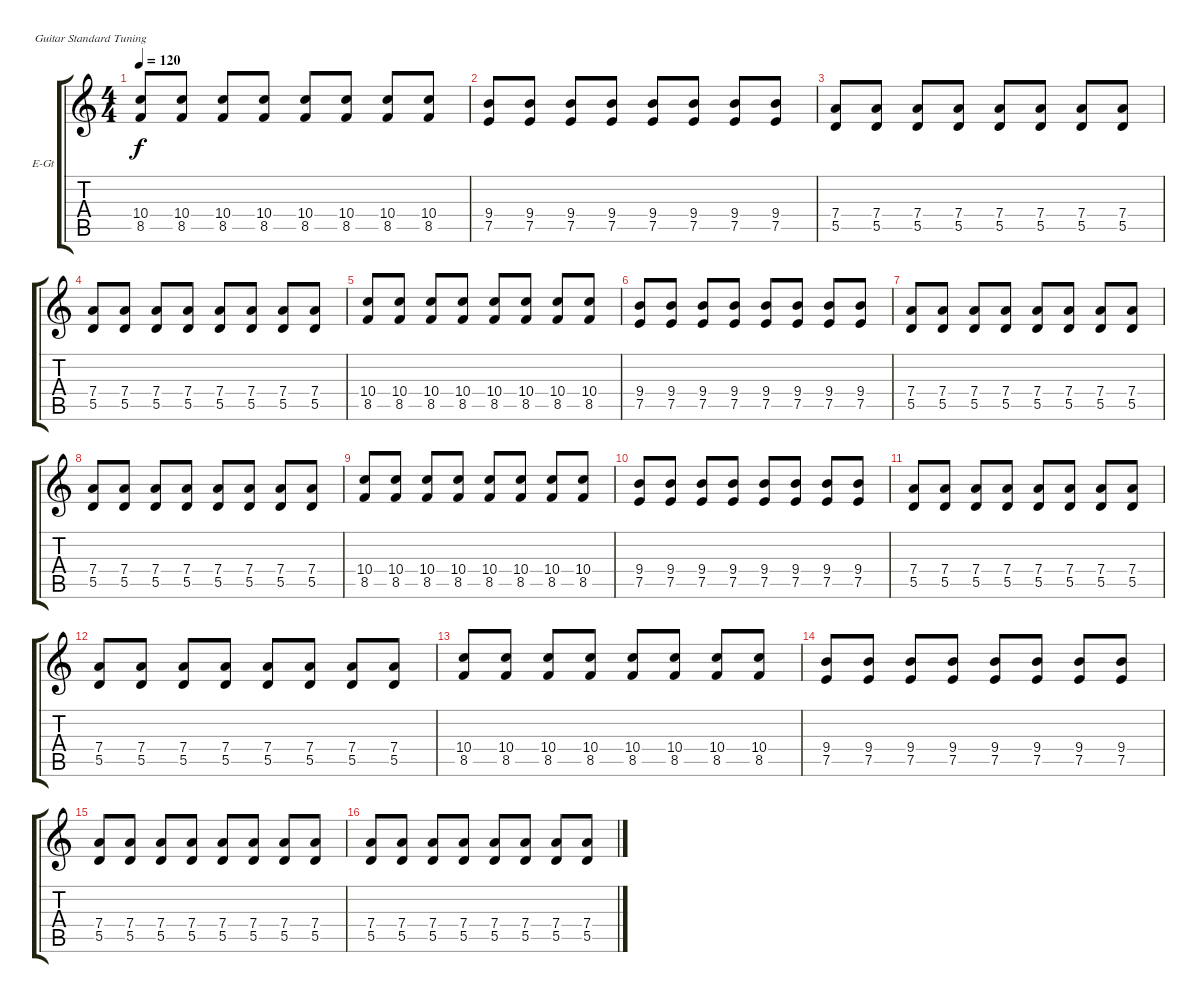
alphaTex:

\defaultSystemsLayout 4
\bracketExtendMode groupsimilarinstruments
\firstSystemTrackNameOrientation horizontal
\otherSystemsTrackNameOrientation horizontal
\track ("Electric Guitar" "E-Gt") {instrument distortionguitar}
\staff {score tabs}
\tuning (E4 B3 G3 D3 A2 E2)
\ts (4 4)
\tempo 120
\clef g2
\ks c
(8.5 10.4).8{dy f} (8.5 10.4).8 (8.5 10.4).8 (8.5 10.4).8 (8.5 10.4).8 (8.5 10.4).8 (8.5 10.4).8 (8.5 10.4).8 |
(7.5 9.4).8 (7.5 9.4).8 (7.5 9.4).8 (7.5 9.4).8 (7.5 9.4).8 (7.5 9.4).8 (7.5 9.4).8 (7.5 9.4).8 |
(5.5 7.4).8 (5.5 7.4).8 (5.5 7.4).8 (5.5 7.4).8 (5.5 7.4).8 (5.5 7.4).8 (5.5 7.4).8 (5.5 7.4).8 |
(5.5 7.4).8 (5.5 7.4).8 (5.5 7.4).8 (5.5 7.4).8 (5.5 7.4).8 (5.5 7.4).8 (5.5 7.4).8 (5.5 7.4).8 |
(8.5 10.4).8 (8.5 10.4).8 (8.5 10.4).8 (8.5 10.4).8 (8.5 10.4).8 (8.5 10.4).8 (8.5 10.4).8 (8.5 10.4).8 |
(7.5 9.4).8 (7.5 9.4).8 (7.5 9.4).8 (7.5 9.4).8 (7.5 9.4).8 (7.5 9.4).8 (7.5 9.4).8 (7.5 9.4).8 |
(5.5 7.4).8 (5.5 7.4).8 (5.5 7.4).8 (5.5 7.4).8 (5.5 7.4).8 (5.5 7.4).8 (5.5 7.4).8 (5.5 7.4).8 |
(5.5 7.4).8 (5.5 7.4).8 (5.5 7.4).8 (5.5 7.4).8 (5.5 7.4).8 (5.5 7.4).8 (5.5 7.4).8 (5.5 7.4).8 |
(8.5 10.4).8 (8.5 10.4).8 (8.5 10.4).8 (8.5 10.4).8 (8.5 10.4).8 (8.5 10.4).8 (8.5 10.4).8 (8.5 10.4).8 |
(7.5 9.4).8 (7.5 9.4).8 (7.5 9.4).8 (7.5 9.4).8 (7.5 9.4).8 (7.5 9.4).8 (7.5 9.4).8 (7.5 9.4).8 |
(5.5 7.4).8 (5.5 7.4).8 (5.5 7.4).8 (5.5 7.4).8 (5.5 7.4).8 (5.5 7.4).8 (5.5 7.4).8 (5.5 7.4).8 |
(5.5 7.4).8 (5.5 7.4).8 (5.5 7.4).8 (5.5 7.4).8 (5.5 7.4).8 (5.5 7.4).8 (5.5 7.4).8 (5.5 7.4).8 |
(8.5 10.4).8 (8.5 10.4).8 (8.5 10.4).8 (8.5 10.4).8 (8.5 10.4).8 (8.5 10.4).8 (8.5 10.4).8 (8.5 10.4).8 |
(7.5 9.4).8 (7.5 9.4).8 (7.5 9.4).8 (7.5 9.4).8 (7.5 9.4).8 (7.5 9.4).8 (7.5 9.4).8 (7.5 9.4).8 |
(5.5 7.4).8 (5.5 7.4).8 (5.5 7.4).8 (5.5 7.4).8 (5.5 7.4).8 (5.5 7.4).8 (5.5 7.4).8 (5.5 7.4).8 |
(5.5 7.4).8 (5.5 7.4).8 (5.5 7.4).8 (5.5 7.4).8 (5.5 7.4).8 (5.5 7.4).8 (5.5 7.4).8 (5.5 7.4).8
